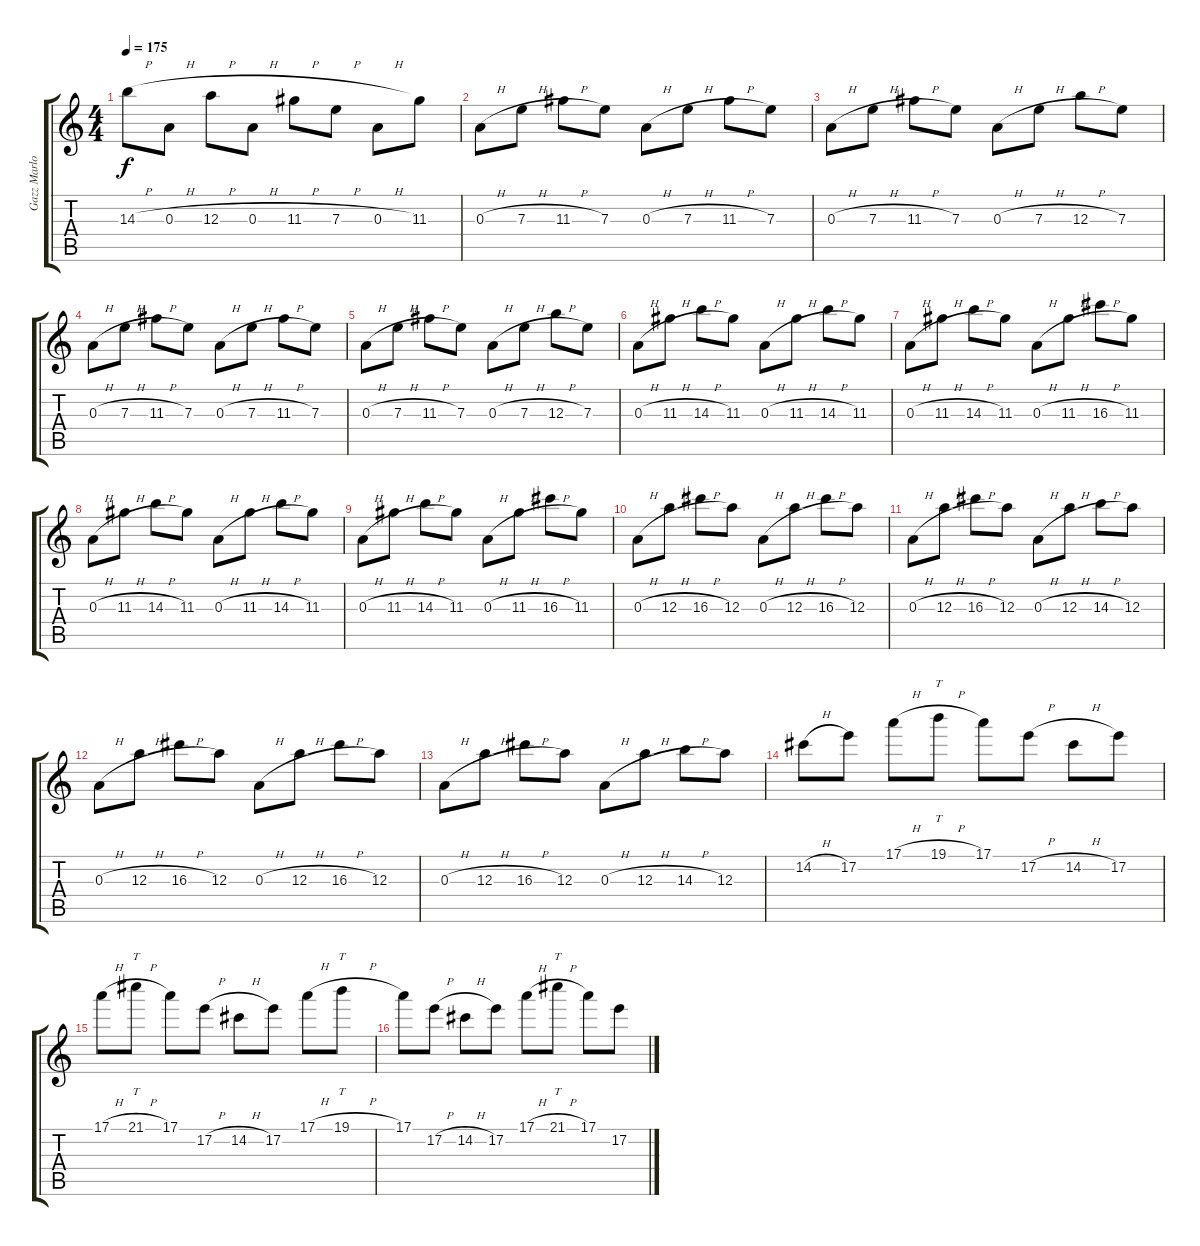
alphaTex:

\track ("Gazz Marlow" "Gazz Marlo") {instrument distortionguitar}
\staff {score tabs}
\tuning (E4 B3 A3 D3 A2 D2) {hide}
\ts (4 4)
\tempo 175
\clef g2
\ks c
14.3{h}.8{dy f} 0.3{h}.8 12.3{h}.8 0.3{h}.8 11.3{h}.8 7.3{h}.8 0.3{h}.8 11.3.8 |
\section ("" "")
0.3{h}.8 7.3{h}.8 11.3{h}.8 7.3.8 0.3{h}.8 7.3{h}.8 11.3{h}.8 7.3.8 |
0.3{h}.8 7.3{h}.8 11.3{h}.8 7.3.8 0.3{h}.8 7.3{h}.8 12.3{h}.8 7.3.8 |
0.3{h}.8 7.3{h}.8 11.3{h}.8 7.3.8 0.3{h}.8 7.3{h}.8 11.3{h}.8 7.3.8 |
0.3{h}.8 7.3{h}.8 11.3{h}.8 7.3.8 0.3{h}.8 7.3{h}.8 12.3{h}.8 7.3.8 |
0.3{h}.8 11.3{h}.8 14.3{h}.8 11.3.8 0.3{h}.8 11.3{h}.8 14.3{h}.8 11.3.8 |
0.3{h}.8 11.3{h}.8 14.3{h}.8 11.3.8 0.3{h}.8 11.3{h}.8 16.3{h}.8 11.3.8 |
0.3{h}.8 11.3{h}.8 14.3{h}.8 11.3.8 0.3{h}.8 11.3{h}.8 14.3{h}.8 11.3.8 |
0.3{h}.8 11.3{h}.8 14.3{h}.8 11.3.8 0.3{h}.8 11.3{h}.8 16.3{h}.8 11.3.8 |
0.3{h}.8 12.3{h}.8 16.3{h}.8 12.3.8 0.3{h}.8 12.3{h}.8 16.3{h}.8 12.3.8 |
0.3{h}.8 12.3{h}.8 16.3{h}.8 12.3.8 0.3{h}.8 12.3{h}.8 14.3{h}.8 12.3.8 |
0.3{h}.8 12.3{h}.8 16.3{h}.8 12.3.8 0.3{h}.8 12.3{h}.8 16.3{h}.8 12.3.8 |
0.3{h}.8 12.3{h}.8 16.3{h}.8 12.3.8 0.3{h}.8 12.3{h}.8 14.3{h}.8 12.3.8 |
14.2{h}.8 17.2.8 17.1{h}.8 19.1{h}.8{tt} 17.1.8 17.2{h}.8 14.2{h}.8 17.2.8 |
17.1{h}.8 21.1{h}.8{tt} 17.1.8 17.2{h}.8 14.2{h}.8 17.2.8 17.1{h}.8 19.1{h}.8{tt} |
17.1.8 17.2{h}.8 14.2{h}.8 17.2.8 17.1{h}.8 21.1{h}.8{tt} 17.1.8 17.2{h}.8
